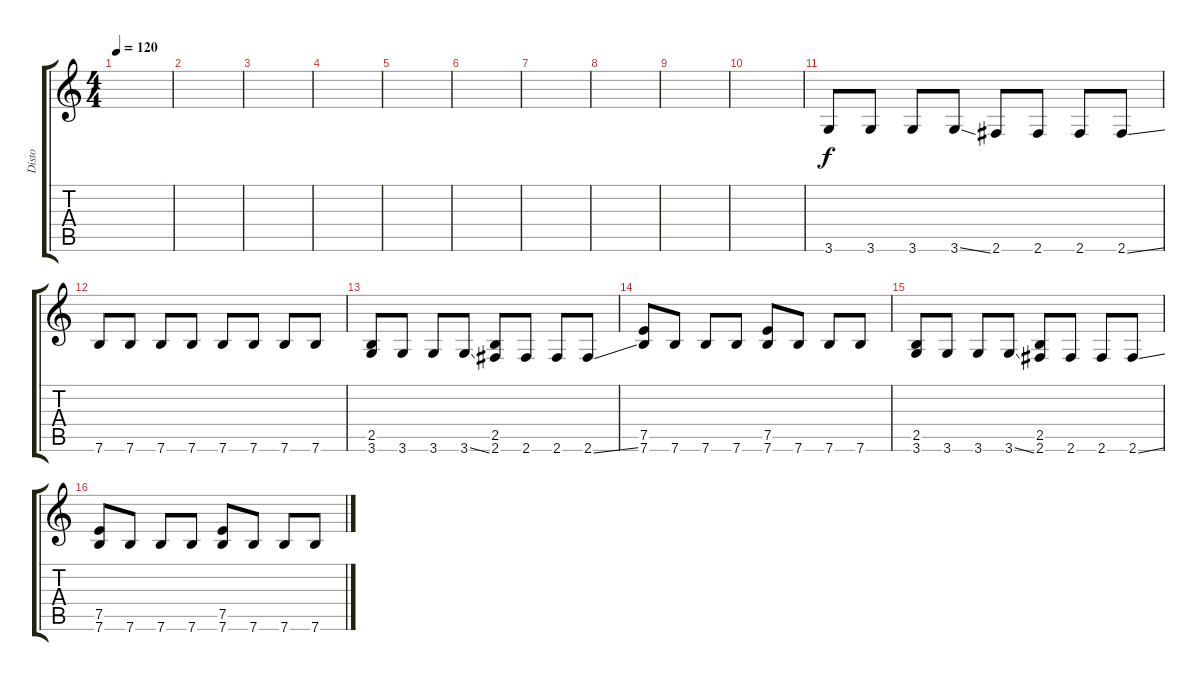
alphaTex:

\track ("Disto" "Disto") {instrument distortionguitar}
\staff {score tabs}
\tuning (E4 B3 G3 D3 A2 E2) {hide}
\ts (4 4)
\tempo 120
\clef g2
\ks c
|
|
|
|
|
|
|
|
|
|
3.6.8 3.6.8 3.6.8 3.6{ss}.8 2.6.8 2.6.8 2.6.8 2.6{ss}.8 |
7.6.8 7.6.8 7.6.8 7.6.8 7.6.8 7.6.8 7.6.8 7.6.8 |
(2.5 3.6).8 3.6.8 3.6.8 3.6{ss}.8 (2.5 2.6).8 2.6.8 2.6.8 2.6{ss}.8 |
(7.5 7.6).8 7.6.8 7.6.8 7.6.8 (7.5 7.6).8 7.6.8 7.6.8 7.6.8 |
(2.5 3.6).8 3.6.8 3.6.8 3.6{ss}.8 (2.5 2.6).8 2.6.8 2.6.8 2.6{ss}.8 |
(7.5 7.6).8 7.6.8 7.6.8 7.6.8 (7.5 7.6).8 7.6.8 7.6.8 7.6.8
